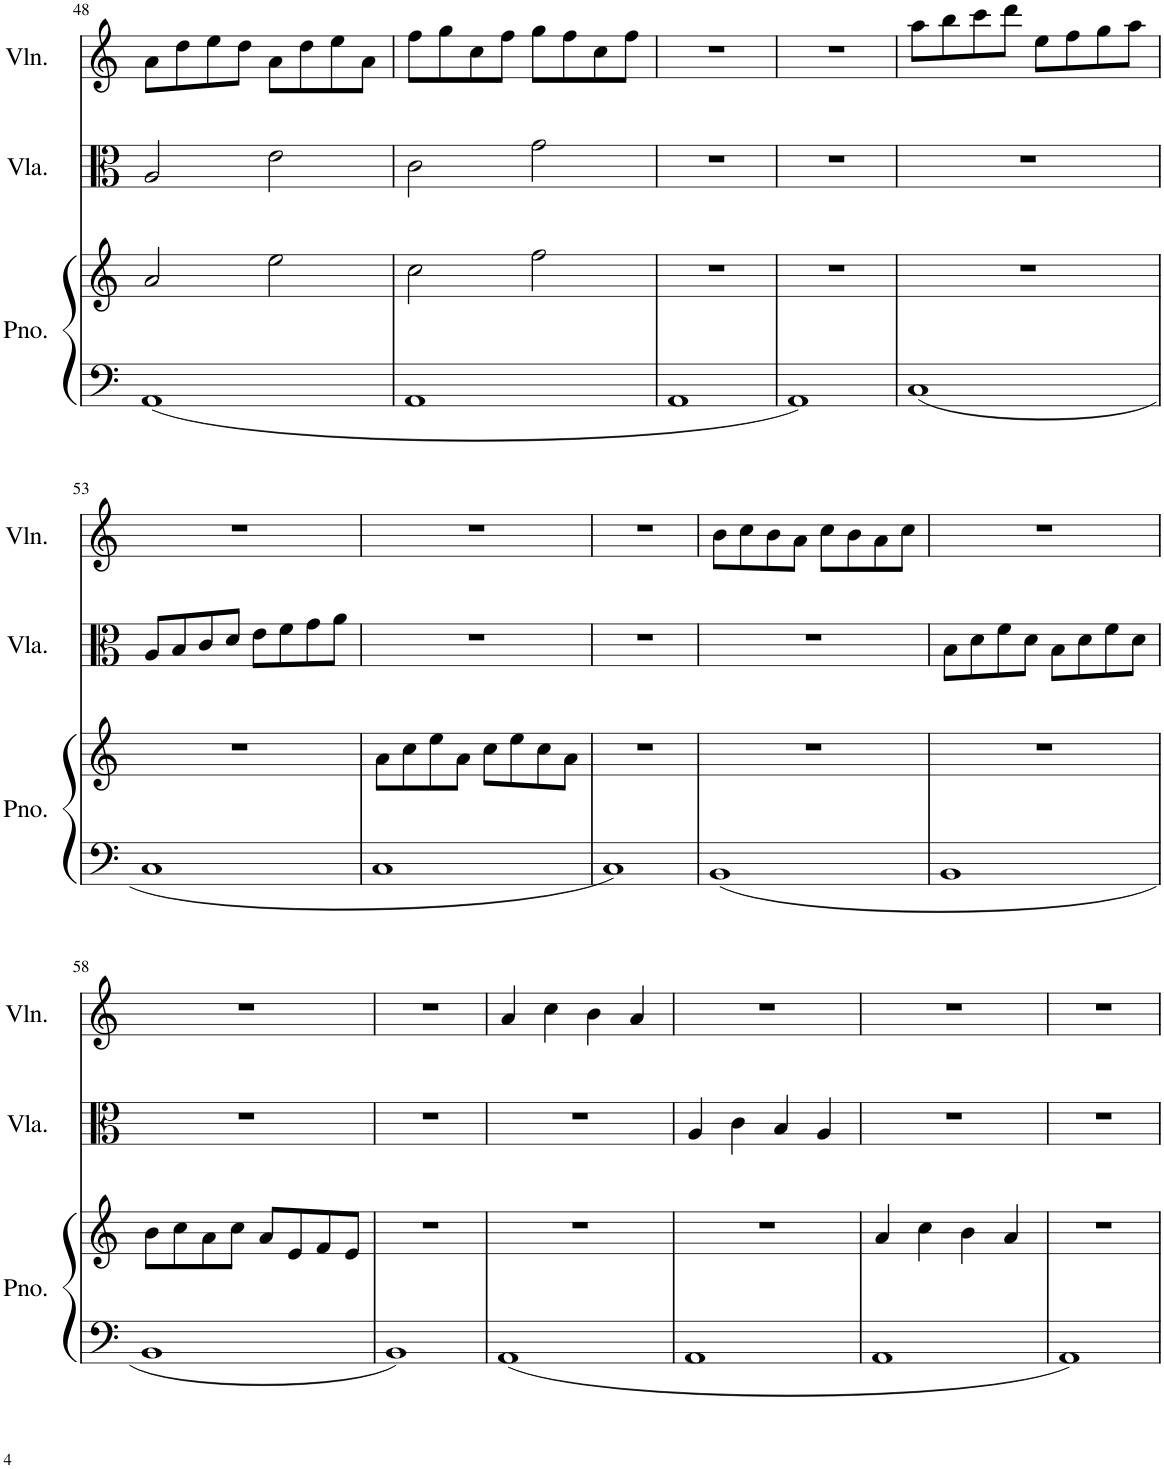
**kern	**kern	**kern	**kern
*part3	*part3	*part2	*part1
*staff4	*staff3	*staff2	*staff1
*I"Piano	*	*I"Viola	*I"Violin
*I'Pno.	*	*I'Vla.	*I'Vln.
!!LO:PB:g=z
*clefF4	*clefG2	*clefC3	*clefG2
*k[]	*k[]	*k[]	*k[]
*M4/4	*M4/4	*M4/4	*M4/4
=48	=48	=48	=48
1AA	2a/	2A/	8a\L
.	.	.	8dd\
.	.	.	8ee\
.	.	.	8dd\J
.	2ee\	2e\	8a\L
.	.	.	8dd\
.	.	.	8ee\
.	.	.	8a\J
=49	=49	=49	=49
1AA	2cc\	2c\	8ff\L
.	.	.	8gg\
.	.	.	8cc\
.	.	.	8ff\J
.	2ff\	2g\	8gg\L
.	.	.	8ff\
.	.	.	8cc\
.	.	.	8ff\J
=50	=50	=50	=50
1AA	1r	1r	1r
=51	=51	=51	=51
1AA	1r	1r	1r
=52	=52	=52	=52
1C	1r	1r	8aa\L
.	.	.	8bb\
.	.	.	8ccc\
.	.	.	8ddd\J
.	.	.	8ee\L
.	.	.	8ff\
.	.	.	8gg\
.	.	.	8aa\J
!!LO:LB:g=z
=53	=53	=53	=53
1C	1r	8A/L	1r
.	.	8B/	.
.	.	8c/	.
.	.	8d/J	.
.	.	8e\L	.
.	.	8f\	.
.	.	8g\	.
.	.	8a\J	.
=54	=54	=54	=54
1C	8a\L	1r	1r
.	8cc\	.	.
.	8ee\	.	.
.	8a\J	.	.
.	8cc\L	.	.
.	8ee\	.	.
.	8cc\	.	.
.	8a\J	.	.
=55	=55	=55	=55
1C	1r	1r	1r
=56	=56	=56	=56
1BB	1r	1r	8b\L
.	.	.	8cc\
.	.	.	8b\
.	.	.	8a\J
.	.	.	8cc\L
.	.	.	8b\
.	.	.	8a\
.	.	.	8cc\J
=57	=57	=57	=57
1BB	1r	8B\L	1r
.	.	8d\	.
.	.	8f\	.
.	.	8d\J	.
.	.	8B\L	.
.	.	8d\	.
.	.	8f\	.
.	.	8d\J	.
!!LO:LB:g=z
=58	=58	=58	=58
1BB	8b\L	1r	1r
.	8cc\	.	.
.	8a\	.	.
.	8cc\J	.	.
.	8a/L	.	.
.	8e/	.	.
.	8f/	.	.
.	8e/J	.	.
=59	=59	=59	=59
1BB	1r	1r	1r
=60	=60	=60	=60
1AA	1r	1r	4a/
.	.	.	4cc\
.	.	.	4b\
.	.	.	4a/
=61	=61	=61	=61
1AA	1r	4A/	1r
.	.	4c\	.
.	.	4B/	.
.	.	4A/	.
=62	=62	=62	=62
1AA	4a/	1r	1r
.	4cc\	.	.
.	4b\	.	.
.	4a/	.	.
=63	=63	=63	=63
1AA	1r	1r	1r
=	=	=	=
*-	*-	*-	*-
